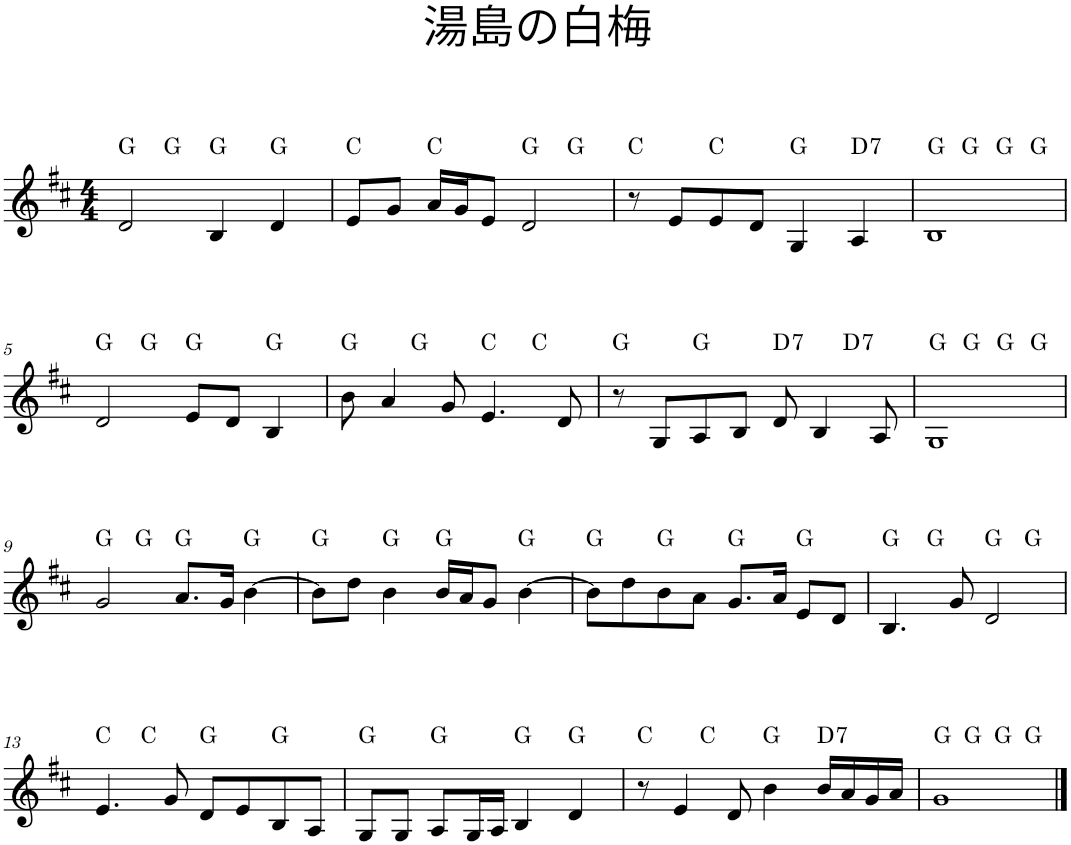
**kern	**harte
*part1	*part1
*staff1	*
*I"Piano	*
*I'Pno.	*
*clefG2	*
*k[f#c#]	*
*M4/4	*
=1	=1
*^	*
2d/	4ryy	G:maj
.	2.ryy	G:maj
4B/	.	G:maj
4d/	.	G:maj
=2	=2	=2
8e/L	2.ryy	C:maj
8g/J	.	.
16a/LL	.	C:maj
16g/J	.	.
8e/J	.	.
2d/	.	G:maj
.	4ryy	G:maj
*v	*v	*
=3	=3
8r	C:maj
8e/L	.
8e/	C:maj
8d/J	.
4G/	G:maj
!	!LO:H:kt=7
4A/	D:7
=4	=4
*^	*
*	*^	*
*	*	*^	*
1B	4ryy	2ryy	2.ryy	G:maj
.	2.ryy	.	.	G:maj
.	.	2ryy	.	G:maj
.	.	.	4ryy	G:maj
*	*v	*v	*v	*
!!LO:LB:g=z
=5	=5	=5
2d/	4ryy	G:maj
.	2.ryy	G:maj
8e/L	.	G:maj
8d/J	.	.
4B/	.	G:maj
=6	=6	=6
*	*^	*
8b\	4ryy	2.ryy	G:maj
4a/	.	.	.
.	2.ryy	.	G:maj
8g/	.	.	.
4.e/	.	.	C:maj
.	.	4ryy	C:maj
8d/	.	.	.
*	*v	*v	*
=7	=7	=7
8r	2.ryy	G:maj
8G/L	.	.
8A/	.	G:maj
8B/J	.	.
!	!	!LO:H:kt=7
8d/	.	D:7
4B/	.	.
!	!	!LO:H:kt=7
.	4ryy	D:7
8A/	.	.
=8	=8	=8
*^	*^	*
1G	4ryy	2ryy	2.ryy	G:maj
.	2.ryy	.	.	G:maj
.	.	2ryy	.	G:maj
.	.	.	4ryy	G:maj
*	*v	*v	*v	*
!!LO:LB:g=z
=9	=9	=9
2g/	4ryy	G:maj
.	2.ryy	G:maj
8.a/L	.	G:maj
16g/Jk	.	.
[>4b\	.	G:maj
*v	*v	*
=10	=10
8b\L]	G:maj
8dd\J	.
4b\	G:maj
16b/LL	G:maj
16a/J	.
8g/J	.
[>4b\	G:maj
=11	=11
8b\L]	G:maj
8dd\	.
8b\	G:maj
8a\J	.
8.g/L	G:maj
16a/Jk	.
8e/L	G:maj
8d/J	.
=12	=12
*^	*
*	*^	*
4.B/	4ryy	2.ryy	G:maj
.	2.ryy	.	G:maj
8g/	.	.	.
2d/	.	.	G:maj
.	.	4ryy	G:maj
*	*v	*v	*
!!LO:LB:g=z
=13	=13	=13
4.e/	4ryy	C:maj
.	2.ryy	C:maj
8g/	.	.
8d/L	.	G:maj
8e/	.	.
8B/	.	G:maj
8A/J	.	.
*v	*v	*
=14	=14
8G/L	G:maj
8G/J	.
8A/L	G:maj
16G/L	.
16A/JJ	.
4B/	G:maj
4d/	G:maj
=15	=15
*^	*
8r	4ryy	C:maj
4e/	.	.
.	2.ryy	C:maj
8d/	.	.
4b\	.	G:maj
!	!	!LO:H:kt=7
16b/LL	.	D:7
16a/	.	.
16g/	.	.
16a/JJ	.	.
=16	=16	=16
*^	*^	*
1g	4ryy	2ryy	2.ryy	G:maj
.	2.ryy	.	.	G:maj
.	.	2ryy	.	G:maj
.	.	.	4ryy	G:maj
*v	*v	*v	*v	*
==	==
*-	*-
